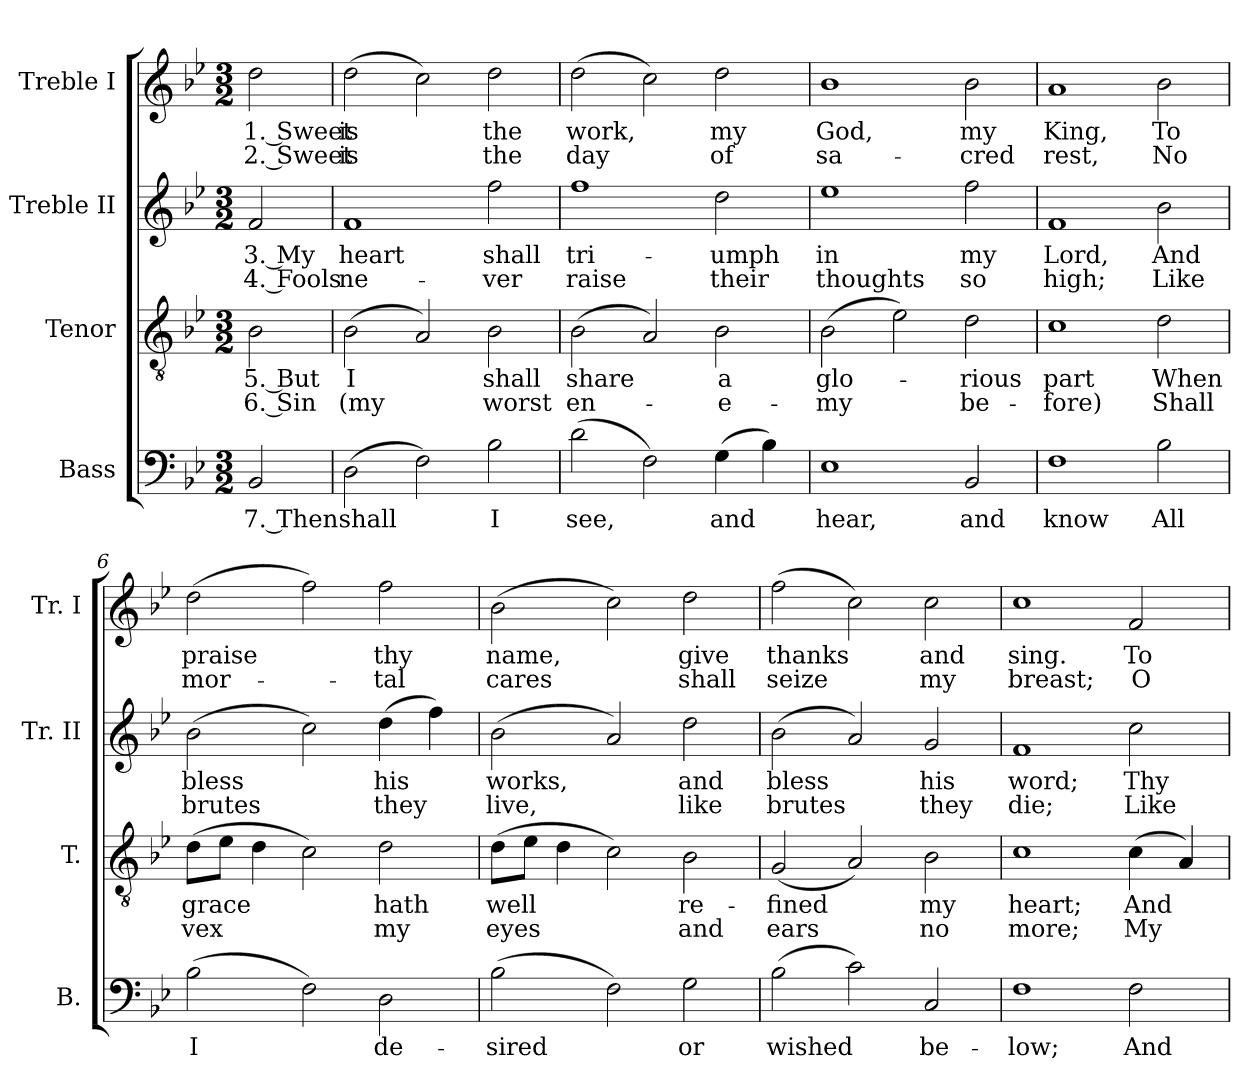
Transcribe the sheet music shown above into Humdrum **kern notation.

**kern	**text	**kern	**text	**text	**kern	**text	**text	**kern	**text	**text
*part4	*part4	*part3	*part3	*part3	*part2	*part2	*part2	*part1	*part1	*part1
*staff4	*staff4	*staff3	*staff3	*staff3	*staff2	*staff2	*staff2	*staff1	*staff1	*staff1
*I"Bass	*	*I"Tenor	*	*	*I"Treble II	*	*	*I"Treble I	*	*
*I'B.	*	*I'T.	*	*	*I'Tr. II	*	*	*I'Tr. I	*	*
*clefF4	*	*clefGv2	*	*	*clefG2	*	*	*clefG2	*	*
*k[b-e-]	*	*k[b-e-]	*	*	*k[b-e-]	*	*	*k[b-e-]	*	*
*M3/2	*	*M3/2	*	*	*M3/2	*	*	*M3/2	*	*
*MM125	*	*MM125	*	*	*MM125	*	*	*MM125	*	*
=1	=1	=1	=1	=1	=1	=1	=1	=1	=1	=1
2BB-/	7. Then	2B-\	5. But	6. Sin	2f/	3. My	4. Fools	2dd\	1. Sweet	2. Sweet
=2	=2	=2	=2	=2	=2	=2	=2	=2	=2	=2
(2D\	shall	(2B-\	I	(my	1f	heart	ne-	(2dd\	is	is
2F\)	.	2A/)	.	.	.	.	.	2cc\)	.	.
2B-\	I	2B-\	shall	worst	2ff\	shall	-ver	2dd\	the	the
=3	=3	=3	=3	=3	=3	=3	=3	=3	=3	=3
(2d\	see,	(2B-\	share	en-	1ff	tri-	raise	(2dd\	work,	day
2F\)	.	2A/)	.	.	.	.	.	2cc\)	.	.
(4G\	and	2B-\	a	-e-	2dd\	-umph	their	2dd\	my	of
4B-\)	.	.	.	.	.	.	.	.	.	.
=4	=4	=4	=4	=4	=4	=4	=4	=4	=4	=4
1E-	hear,	(2B-\	glo-	-my	1ee-	in	thoughts	1b-	God,	sa-
.	.	2e-\)	.	.	.	.	.	.	.	.
2BB-/	and	2d\	-rious	be-	2ff\	my	so	2b-\	my	-cred
=5	=5	=5	=5	=5	=5	=5	=5	=5	=5	=5
1F	know	1c	part	-fore)	1f	Lord,	high;	1a	King,	rest,
2B-\	All	2d\	When	Shall	2b-\	And	Like	2b-\	To	No
=6	=6	=6	=6	=6	=6	=6	=6	=6	=6	=6
(2B-\	I	(8d\L	grace	vex	(2b-\	bless	brutes	(2dd\	praise	mor-
.	.	8e-\J	.	.	.	.	.	.	.	.
.	.	4d\	.	.	.	.	.	.	.	.
2F\)	.	2c\)	.	.	2cc\)	.	.	2ff\)	.	.
2D\	de-	2d\	hath	my	(4dd\	his	they	2ff\	thy	-tal
.	.	.	.	.	4ff\)	.	.	.	.	.
=7	=7	=7	=7	=7	=7	=7	=7	=7	=7	=7
(2B-\	-sired	(8d\L	well	eyes	(2b-\	works,	live,	(2b-\	name,	cares
.	.	8e-\J	.	.	.	.	.	.	.	.
.	.	4d\	.	.	.	.	.	.	.	.
2F\)	.	2c\)	.	.	2a/)	.	.	2cc\)	.	.
2G\	or	2B-\	re-	and	2dd\	and	like	2dd\	give	shall
!!LO:LB:g=z
=8	=8	=8	=8	=8	=8	=8	=8	=8	=8	=8
(2B-\	wished	(2G/	-fined	ears	(2b-\	bless	brutes	(2ff\	thanks	seize
2c\)	.	2A/)	.	.	2a/)	.	.	2cc\)	.	.
2C/	be-	2B-\	my	no	2g/	his	they	2cc\	and	my
=9	=9	=9	=9	=9	=9	=9	=9	=9	=9	=9
1F	-low;	1c	heart;	more;	1f	word;	die;	1cc	sing.	breast;
2F\	And	(4c\	And	My	2cc\	Thy	Like	2f/	To	O
.	.	4A/)	.	.	.	.	.	.	.	.
=	=	=	=	=	=	=	=	=	=	=
*-	*-	*-	*-	*-	*-	*-	*-	*-	*-	*-
